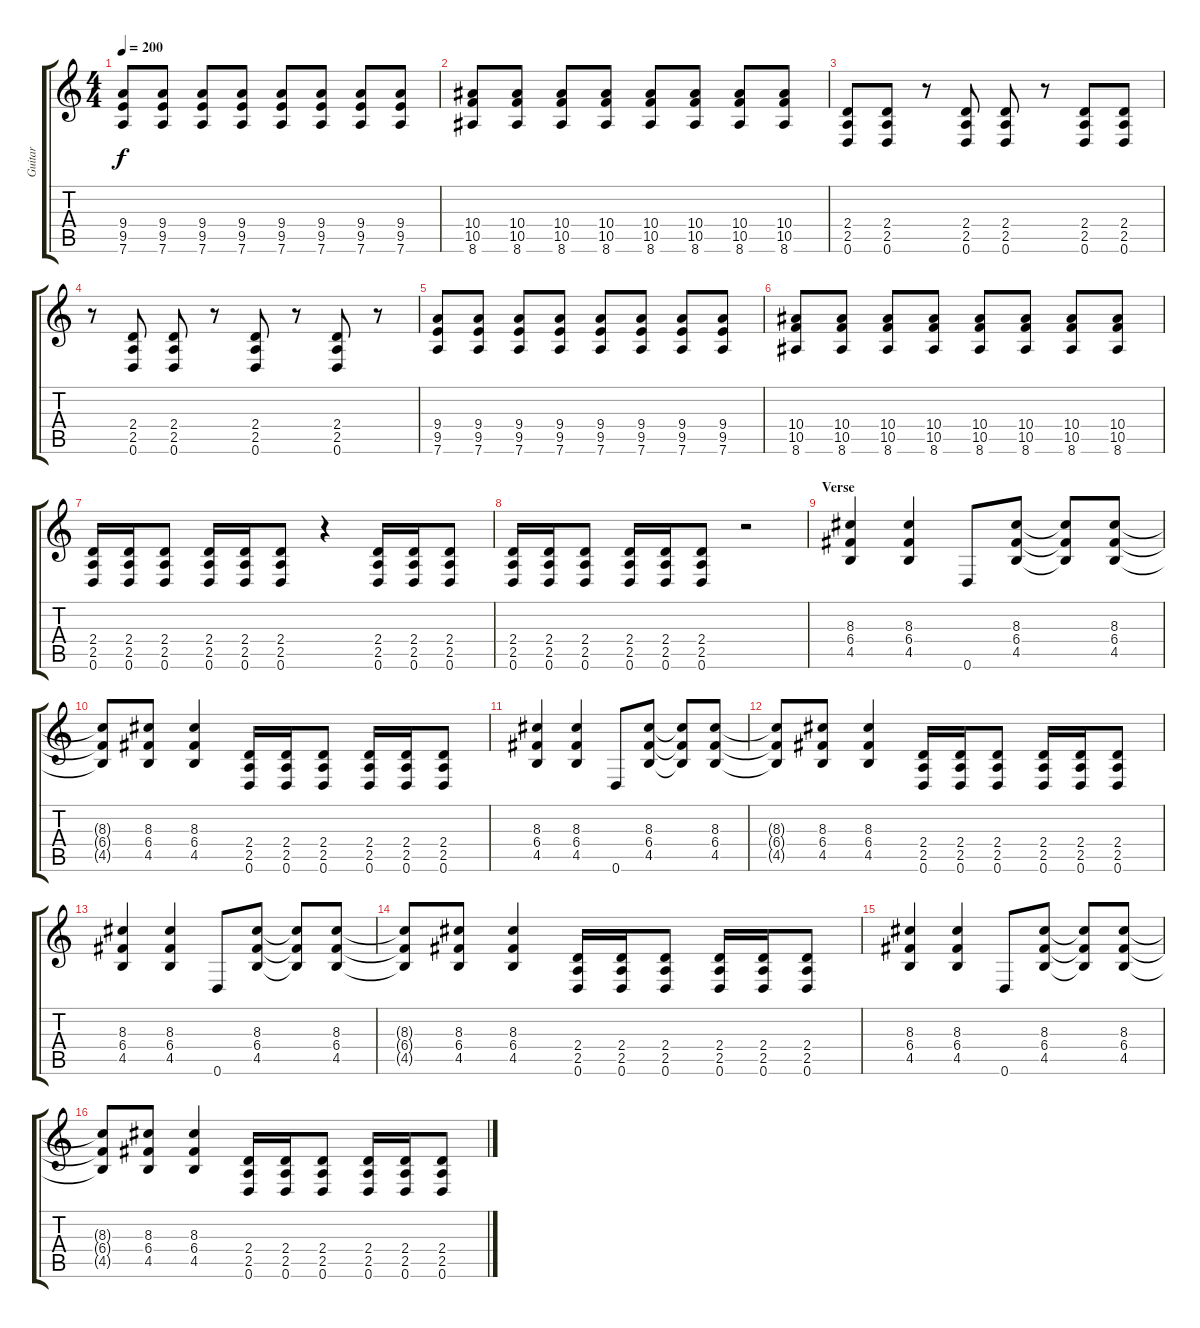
\track ("Guitar" "Guitar") {instrument overdrivenguitar}
\staff {score tabs}
\tuning (D4 A3 F3 C3 G2 D2) {hide}
\ts (4 4)
\tempo 200
\clef g2
\ks c
(9.4 9.5 7.6).8{dy f} (9.4 9.5 7.6).8 (9.4 9.5 7.6).8 (9.4 9.5 7.6).8 (9.4 9.5 7.6).8 (9.4 9.5 7.6).8 (9.4 9.5 7.6).8 (9.4 9.5 7.6).8 |
(10.4 10.5 8.6).8 (10.4 10.5 8.6).8 (10.4 10.5 8.6).8 (10.4 10.5 8.6).8 (10.4 10.5 8.6).8 (10.4 10.5 8.6).8 (10.4 10.5 8.6).8 (10.4 10.5 8.6).8 |
(2.4 2.5 0.6).8 (2.4 2.5 0.6).8 r.8 (2.4 2.5 0.6).8 (2.4 2.5 0.6).8 r.8 (2.4 2.5 0.6).8 (2.4 2.5 0.6).8 |
r.8 (2.4 2.5 0.6).8 (2.4 2.5 0.6).8 r.8 (2.4 2.5 0.6).8 r.8 (2.4 2.5 0.6).8 r.8 |
(9.4 9.5 7.6).8 (9.4 9.5 7.6).8 (9.4 9.5 7.6).8 (9.4 9.5 7.6).8 (9.4 9.5 7.6).8 (9.4 9.5 7.6).8 (9.4 9.5 7.6).8 (9.4 9.5 7.6).8 |
(10.4 10.5 8.6).8 (10.4 10.5 8.6).8 (10.4 10.5 8.6).8 (10.4 10.5 8.6).8 (10.4 10.5 8.6).8 (10.4 10.5 8.6).8 (10.4 10.5 8.6).8 (10.4 10.5 8.6).8 |
(2.4 2.5 0.6).16 (2.4 2.5 0.6).16 (2.4 2.5 0.6).8 (2.4 2.5 0.6).16 (2.4 2.5 0.6).16 (2.4 2.5 0.6).8 r.4 (2.4 2.5 0.6).16 (2.4 2.5 0.6).16 (2.4 2.5 0.6).8 |
(2.4 2.5 0.6).16 (2.4 2.5 0.6).16 (2.4 2.5 0.6).8 (2.4 2.5 0.6).16 (2.4 2.5 0.6).16 (2.4 2.5 0.6).8 r.2 |
\section ("" "Verse")
(8.3 6.4 4.5).4 (8.3 6.4 4.5).4 0.6.8 (8.3 6.4 4.5).8 (8.3{t} 6.4{t} 4.5{t}).8 (8.3 6.4 4.5).8 |
(8.3{t} 6.4{t} 4.5{t}).8 (8.3 6.4 4.5).8 (8.3 6.4 4.5).4 (2.4 2.5 0.6).16 (2.4 2.5 0.6).16 (2.4 2.5 0.6).8 (2.4 2.5 0.6).16 (2.4 2.5 0.6).16 (2.4 2.5 0.6).8 |
(8.3 6.4 4.5).4 (8.3 6.4 4.5).4 0.6.8 (8.3 6.4 4.5).8 (8.3{t} 6.4{t} 4.5{t}).8 (8.3 6.4 4.5).8 |
(8.3{t} 6.4{t} 4.5{t}).8 (8.3 6.4 4.5).8 (8.3 6.4 4.5).4 (2.4 2.5 0.6).16 (2.4 2.5 0.6).16 (2.4 2.5 0.6).8 (2.4 2.5 0.6).16 (2.4 2.5 0.6).16 (2.4 2.5 0.6).8 |
(8.3 6.4 4.5).4 (8.3 6.4 4.5).4 0.6.8 (8.3 6.4 4.5).8 (8.3{t} 6.4{t} 4.5{t}).8 (8.3 6.4 4.5).8 |
(8.3{t} 6.4{t} 4.5{t}).8 (8.3 6.4 4.5).8 (8.3 6.4 4.5).4 (2.4 2.5 0.6).16 (2.4 2.5 0.6).16 (2.4 2.5 0.6).8 (2.4 2.5 0.6).16 (2.4 2.5 0.6).16 (2.4 2.5 0.6).8 |
(8.3 6.4 4.5).4 (8.3 6.4 4.5).4 0.6.8 (8.3 6.4 4.5).8 (8.3{t} 6.4{t} 4.5{t}).8 (8.3 6.4 4.5).8 |
(8.3{t} 6.4{t} 4.5{t}).8 (8.3 6.4 4.5).8 (8.3 6.4 4.5).4 (2.4 2.5 0.6).16 (2.4 2.5 0.6).16 (2.4 2.5 0.6).8 (2.4 2.5 0.6).16 (2.4 2.5 0.6).16 (2.4 2.5 0.6).8
